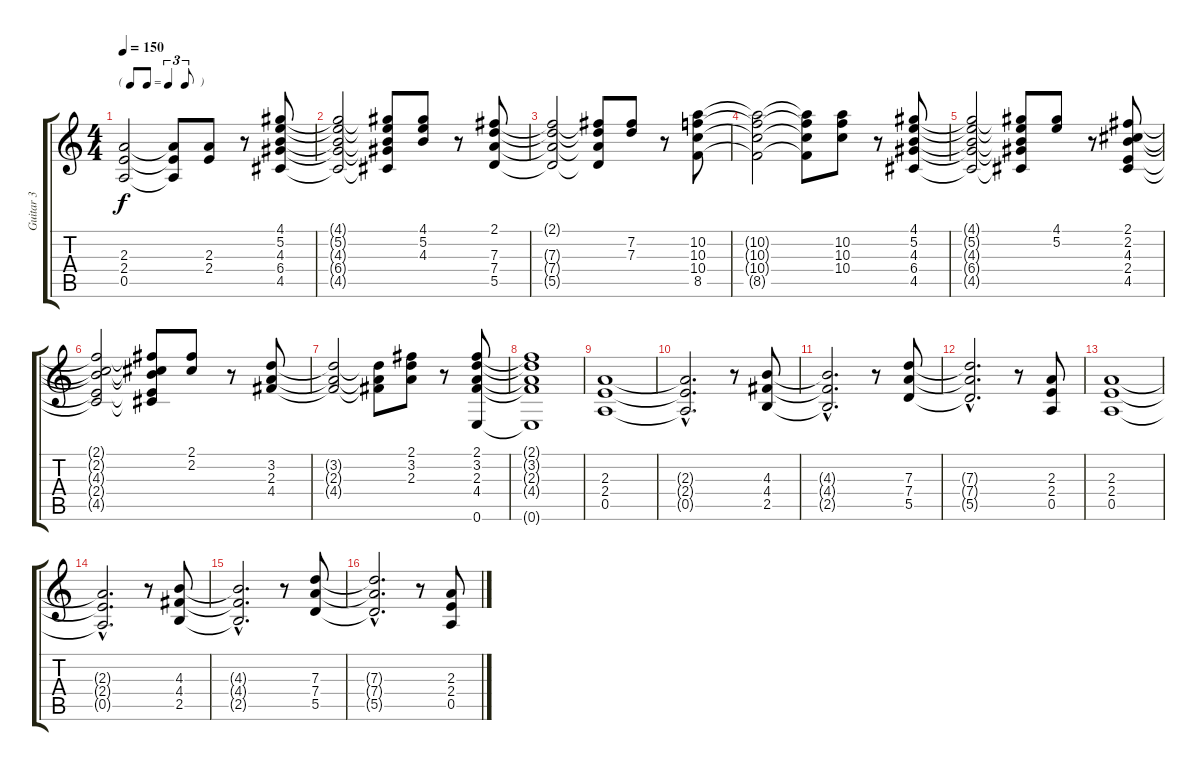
\track ("Guitar 3" "Guitar 3") {instrument overdrivenguitar}
\staff {score tabs}
\tuning (E4 B3 G3 D3 A2 E2) {hide}
\ts (4 4)
\tf triplet8th
\tempo 150
\clef g2
\ks c
(2.3{t} 2.4{t} 0.5{t}).2{dy f} (2.3{t} 2.4{t} 0.5{t}).8 (2.3 2.4).8 r.8 (4.1 5.2 4.3 6.4 4.5).8 |
(4.1{t} 5.2{t} 4.3{t} 6.4{t} 4.5{t}).2 (4.1{t} 5.2{t} 4.3{t} 6.4{t} 4.5{t}).8 (4.1 5.2 4.3).8 r.8 (2.1 7.3 7.4 5.5).8 |
(2.1{t} 7.3{t} 7.4{t} 5.5{t}).2 (2.1{t} 7.3{t} 7.4{t} 5.5{t}).8 (7.2 7.3).8 r.8 (10.2 10.3 10.4 8.5).8 |
(10.2{t} 10.3{t} 10.4{t} 8.5{t}).2 (10.2{t} 10.3{t} 10.4{t} 8.5{t}).8 (10.2 10.3 10.4).8 r.8 (4.1 5.2 4.3 6.4 4.5).8 |
(4.1{t} 5.2{t} 4.3{t} 6.4{t} 4.5{t}).2 (4.1{t} 5.2{t} 4.3{t} 6.4{t} 4.5{t}).8 (4.1 5.2).8 r.8 (2.1 2.2 4.3 2.4 4.5).8 |
(2.1{t} 2.2{t} 4.3{t} 2.4{t} 4.5{t}).2 (2.1{t} 2.2{t} 4.3{t} 2.4{t} 4.5{t}).8 (2.1 2.2).8 r.8 (3.2 2.3 4.4).8 |
(3.2{t} 2.3{t} 4.4{t}).2 (3.2{t} 2.3{t} 4.4{t}).8 (2.1 3.2 2.3).8 r.8 (2.1 3.2 2.3 4.4 0.6).8 |
(2.1{t} 3.2{t} 2.3{t} 4.4{t} 0.6{t}).1 |
(2.3 2.4 0.5).1 |
(2.3{hac t} 2.4{hac t} 0.5{hac t}).2{d} r.8 (4.3 4.4 2.5).8 |
(4.3{hac t} 4.4{hac t} 2.5{hac t}).2{d} r.8 (7.3 7.4 5.5).8 |
(7.3{hac t} 7.4{hac t} 5.5{hac t}).2{d} r.8 (2.3 2.4 0.5).8 |
(2.3 2.4 0.5).1 |
(2.3{hac t} 2.4{hac t} 0.5{hac t}).2{d} r.8 (4.3 4.4 2.5).8 |
(4.3{hac t} 4.4{hac t} 2.5{hac t}).2{d} r.8 (7.3 7.4 5.5).8 |
(7.3{hac t} 7.4{hac t} 5.5{hac t}).2{d} r.8 (2.3 2.4 0.5).8
